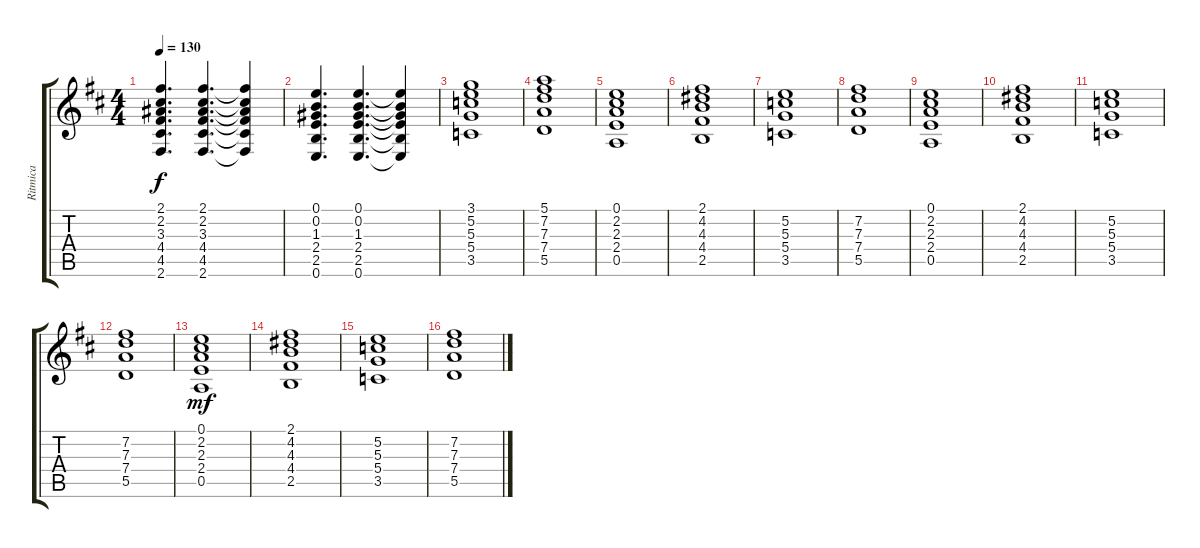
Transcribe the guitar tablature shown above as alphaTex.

\track ("Ritmica" "Ritmica") {instrument distortionguitar}
\staff {score tabs}
\tuning (E4 B3 G3 D3 A2 E2) {hide}
\ts (4 4)
\tempo 130
\clef g2
\ks d
(2.1 2.2 3.3 4.4 4.5 2.6).4{d dy f} (2.1 2.2 3.3 4.4 4.5 2.6).4{d} (2.1{t} 2.2{t} 3.3{t} 4.4{t} 4.5{t} 2.6{t}).4 |
(0.1 0.2 1.3 2.4 2.5 0.6).4{d} (0.1 0.2 1.3 2.4 2.5 0.6).4{d} (0.1{t} 0.2{t} 1.3{t} 2.4{t} 2.5{t} 0.6{t}).4 |
(3.1 5.2 5.3 5.4 3.5).1 |
(5.1 7.2 7.3 7.4 5.5).1 |
(0.1 2.2 2.3 2.4 0.5).1 |
(2.1 4.2 4.3 4.4 2.5).1 |
(5.2 5.3 5.4 3.5).1 |
(7.2 7.3 7.4 5.5).1 |
(0.1 2.2 2.3 2.4 0.5).1 |
(2.1 4.2 4.3 4.4 2.5).1 |
(5.2 5.3 5.4 3.5).1 |
(7.2 7.3 7.4 5.5).1 |
(0.1 2.2 2.3 2.4 0.5).1{dy mf} |
(2.1 4.2 4.3 4.4 2.5).1 |
(5.2 5.3 5.4 3.5).1 |
(7.2 7.3 7.4 5.5).1
